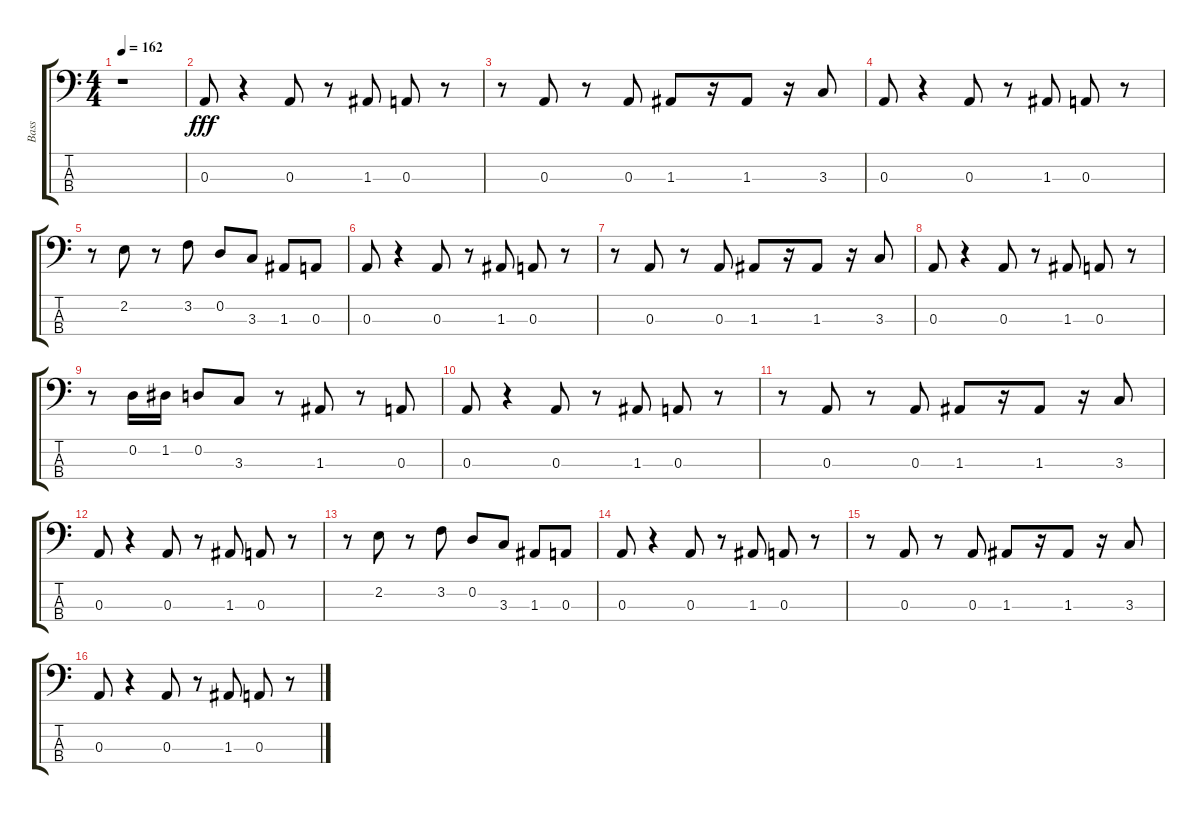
\track ("Bass" "Bass") {instrument electricbasspick}
\staff {score tabs}
\tuning (G2 D2 A1 E1) {hide}
\ts (4 4)
\tempo 162
\clef f4
\ks c
r.1{dy fff instrument electricbasspick} |
0.3.8 r.4 0.3.8 r.8 1.3.8 0.3.8 r.8 |
r.8 0.3.8 r.8 0.3.8 1.3.8 r.16 1.3.8 r.16 3.3.8 |
0.3.8 r.4 0.3.8 r.8 1.3.8 0.3.8 r.8 |
r.8 2.2.8 r.8 3.2.8 0.2.8 3.3.8 1.3.8 0.3.8 |
0.3.8 r.4 0.3.8 r.8 1.3.8 0.3.8 r.8 |
r.8 0.3.8 r.8 0.3.8 1.3.8 r.16 1.3.8 r.16 3.3.8 |
0.3.8 r.4 0.3.8 r.8 1.3.8 0.3.8 r.8 |
r.8 0.2.16 1.2.16 0.2.8 3.3.8 r.8 1.3.8 r.8 0.3.8 |
0.3.8 r.4 0.3.8 r.8 1.3.8 0.3.8 r.8 |
r.8 0.3.8 r.8 0.3.8 1.3.8 r.16 1.3.8 r.16 3.3.8 |
0.3.8 r.4 0.3.8 r.8 1.3.8 0.3.8 r.8 |
r.8 2.2.8 r.8 3.2.8 0.2.8 3.3.8 1.3.8 0.3.8 |
0.3.8 r.4 0.3.8 r.8 1.3.8 0.3.8 r.8 |
r.8 0.3.8 r.8 0.3.8 1.3.8 r.16 1.3.8 r.16 3.3.8 |
0.3.8 r.4 0.3.8 r.8 1.3.8 0.3.8 r.8
